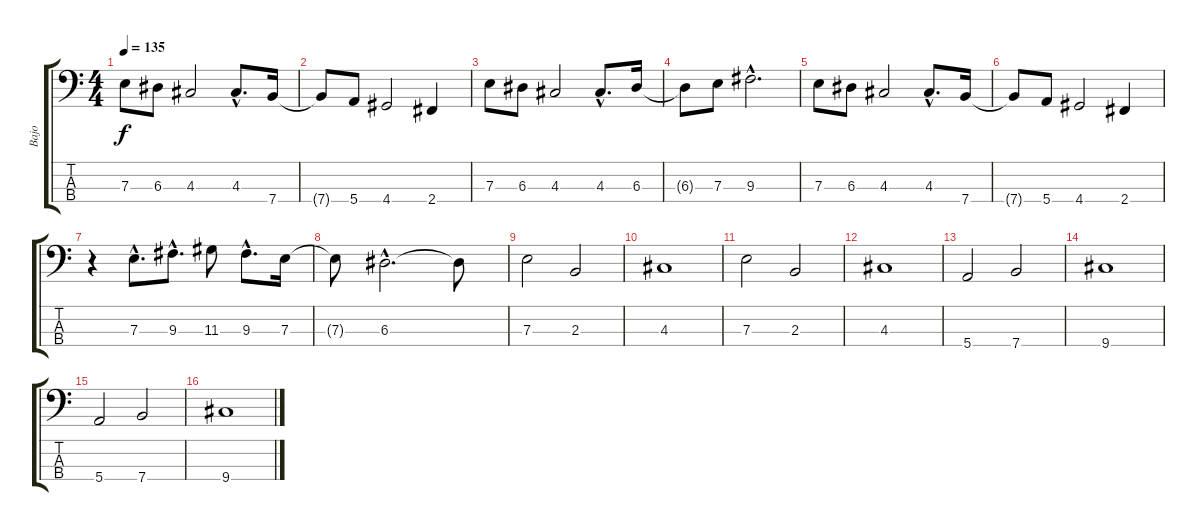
\track ("Bajo" "Bajo") {instrument electricbassfinger}
\staff {score tabs}
\tuning (G2 D2 A1 E1) {hide}
\ts (4 4)
\tempo 135
\clef f4
\ks c
7.3.8{dy f instrument electricbassfinger} 6.3.8 4.3.2 4.3{hac}.8{d} 7.4.16 |
7.4{t}.8 5.4.8 4.4.2 2.4.4 |
7.3.8 6.3.8 4.3.2 4.3{hac}.8{d} 6.3.16 |
6.3{t}.8 7.3.8 9.3{hac}.2{d} |
7.3.8 6.3.8 4.3.2 4.3{hac}.8{d} 7.4.16 |
7.4{t}.8 5.4.8 4.4.2 2.4.4 |
r.4 7.3{hac}.8{d} 9.3{hac}.8{d} 11.3.8 9.3{hac}.8{d} 7.3.16 |
7.3{t}.8 6.3{hac}.2{d} 6.3{t}.8 |
7.3.2 2.3.2 |
4.3.1 |
7.3.2 2.3.2 |
4.3.1 |
5.4.2 7.4.2 |
9.4.1 |
5.4.2 7.4.2 |
9.4.1
